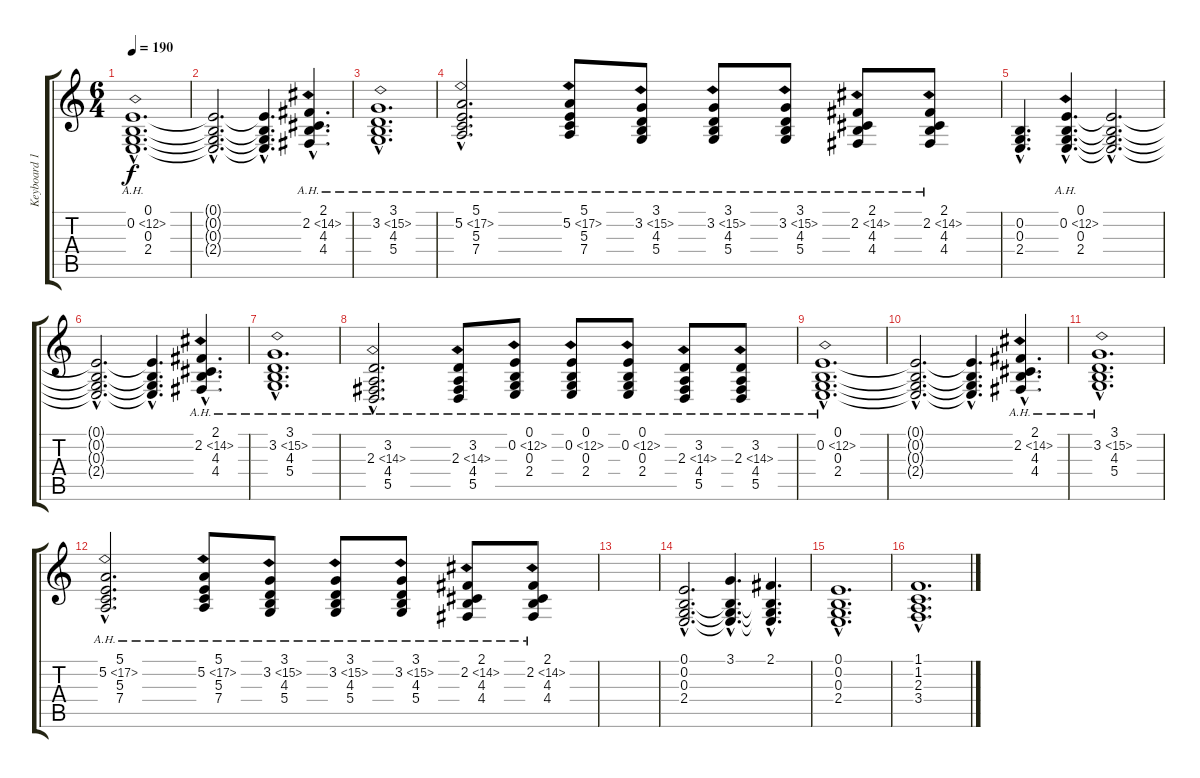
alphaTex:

\track ("Keyboard 1" "Keyboard 1") {instrument stringensemble1}
\staff {score tabs}
\tuning (E4 B3 G3 D3 A2 E2) {hide}
\ts (6 4)
\tempo 190
\clef g2
\ks c
(0.1{hac} 0.2{ah 12 hac} 0.3{hac} 2.4{hac}).1{d dy f} |
(0.1{hac t} 0.2{hac t} 0.3{hac t} 2.4{hac t}).2{d} (0.1{hac t} 0.2{hac t} 0.3{hac t} 2.4{hac t}).4{d} (2.1{hac} 2.2{ah 12 hac} 4.3{hac} 4.4{hac}).4{d} |
(3.1{hac} 3.2{ah 12 hac} 4.3{hac} 5.4{hac}).1{d} |
(5.1{hac} 5.2{ah 12 hac} 5.3{hac} 7.4{hac}).2{d} (5.1 5.2{ah 12} 5.3 7.4).8 (3.1 3.2{ah 12} 4.3 5.4).8 (3.1 3.2{ah 12} 4.3 5.4).8 (3.1 3.2{ah 12} 4.3 5.4).8 (2.1 2.2{ah 12} 4.3 4.4).8 (2.1 2.2{ah 12} 4.3 4.4).8 |
(0.2{hac} 0.3{hac} 2.4{hac}).4{d} (0.1{hac} 0.2{ah 12 hac} 0.3{hac} 2.4{hac}).4{d} (0.1{hac t} 0.2{hac t} 0.3{hac t} 2.4{hac t}).2{d} |
(0.1{hac t} 0.2{hac t} 0.3{hac t} 2.4{hac t}).2{d} (0.1{hac t} 0.2{hac t} 0.3{hac t} 2.4{hac t}).4{d} (2.1{hac} 2.2{ah 12 hac} 4.3{hac} 4.4{hac}).4{d} |
(3.1{hac} 3.2{ah 12 hac} 4.3{hac} 5.4{hac}).1{d} |
(3.2{hac} 2.3{ah 12 hac} 4.4{hac} 5.5{hac}).2{d} (3.2 2.3{ah 12} 4.4 5.5).8 (0.1 0.2{ah 12} 0.3 2.4).8 (0.1 0.2{ah 12} 0.3 2.4).8 (0.1 0.2{ah 12} 0.3 2.4).8 (3.2 2.3{ah 12} 4.4 5.5).8 (3.2 2.3{ah 12} 4.4 5.5).8 |
(0.1{hac} 0.2{ah 12 hac} 0.3{hac} 2.4{hac}).1{d} |
(0.1{hac t} 0.2{hac t} 0.3{hac t} 2.4{hac t}).2{d} (0.1{hac t} 0.2{hac t} 0.3{hac t} 2.4{hac t}).4{d} (2.1{hac} 2.2{ah 12 hac} 4.3{hac} 4.4{hac}).4{d} |
(3.1{hac} 3.2{ah 12 hac} 4.3{hac} 5.4{hac}).1{d} |
(5.1{hac} 5.2{ah 12 hac} 5.3{hac} 7.4{hac}).2{d} (5.1 5.2{ah 12} 5.3 7.4).8 (3.1 3.2{ah 12} 4.3 5.4).8 (3.1 3.2{ah 12} 4.3 5.4).8 (3.1 3.2{ah 12} 4.3 5.4).8 (2.1 2.2{ah 12} 4.3 4.4).8 (2.1 2.2{ah 12} 4.3 4.4).8 |
|
(0.1{hac} 0.2{hac} 0.3{hac} 2.4{hac}).2{d} (3.1{hac} 0.2{hac t} 0.3{hac t} 2.4{hac t}).4{d} (2.1{hac} 0.2{hac t} 0.3{hac t} 2.4{hac t}).4{d} |
(0.1{hac} 0.2{hac} 0.3{hac} 2.4{hac}).1{d} |
(1.1{hac} 1.2{hac} 2.3{hac} 3.4{hac}).1{d}
